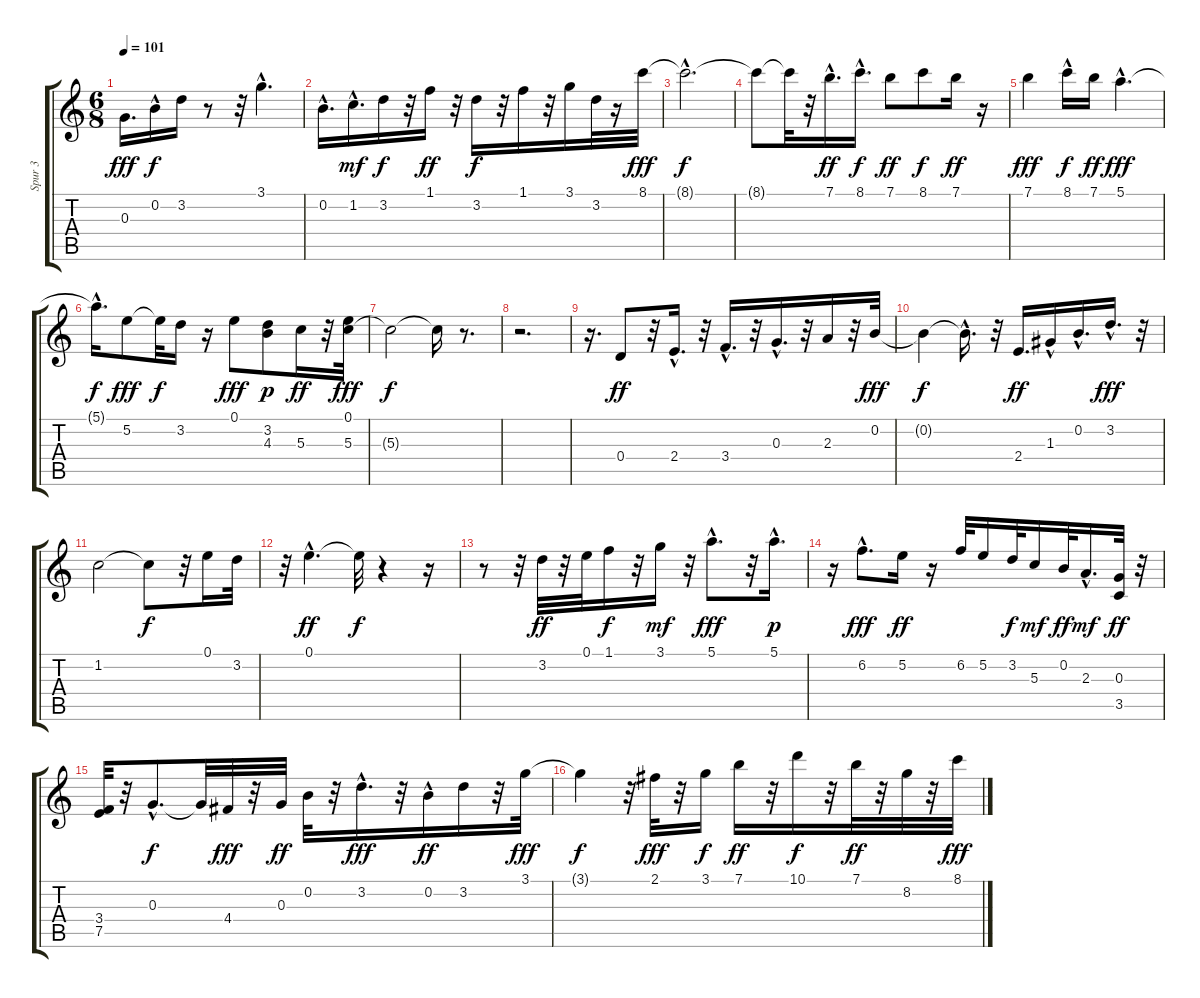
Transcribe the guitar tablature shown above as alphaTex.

\track ("Spur 3" "Spur 3") {instrument acousticguitarsteel}
\staff {score tabs}
\tuning (E4 B3 G3 D3 A2 E2) {hide}
\ts (6 8)
\tempo 101
\clef g2
\ks c
0.3.16{d dy fff} 0.2{hac}.16{dy f} 3.2.16 r.8 r.32 3.1{hac}.4{d} |
0.2{hac}.16{d} 1.2{hac}.16{d dy mf} 3.2.16{dy f} r.32 1.1.16{dy ff} r.32 3.2.16{dy f} r.32 1.1.16 r.32 3.1.16 3.2.32 r.16 8.1.32{dy fff} |
8.1{hac t}.2{d dy f} |
8.1{t}.8 8.1{t}.32 r.32 7.1{hac}.16{d dy ff} 8.1{hac}.16{d dy f} 7.1.8{dy ff} 8.1.8{dy f} 7.1.16{dy ff} r.16 |
7.1.4{dy fff} 8.1{hac}.16{dy f} 7.1.16{dy ff} 5.1{hac}.4{d dy fff} |
5.1{hac t}.16{d dy f} 5.2.8{dy fff} 5.2{t}.32{dy f} 3.2.16 r.16 0.1.8{dy fff} (3.2 4.3).8{dy p} 5.3.16{dy ff} r.32 (0.1 5.3).32{dy fff} |
5.3{t}.2{dy f} 5.3{t}.16 r.8{d} |
r.2{d} |
r.16{d} 0.4.8{dy ff} r.32 2.4{hac}.16{d} r.32 3.4{hac}.16{d} r.32 0.3{hac}.16{d} r.32 2.3.16 r.32 0.2.32{dy fff} |
0.2{t}.4{dy f} 0.2{hac t}.16{d} r.32 2.4.16{d dy ff} 1.3{hac}.16 0.2{hac}.16{d} 3.2{hac}.16{d dy fff} r.32 |
1.2.2 1.2{t}.8{dy f} r.32 0.1.16 3.2.32 |
r.32 0.1{hac}.4{d dy ff} 0.1{t}.32{dy f} r.4 r.16 |
r.8 r.32 3.2.32{dy ff} r.32 0.1.32 1.1.16{dy f} r.32 3.1.16{dy mf} r.32 5.1{hac}.8{d dy fff} r.32 5.1{hac}.16{d dy p} |
r.16 6.2{hac}.8{d dy fff} 5.2.16{dy ff} r.16 6.2.32 5.2.16 3.2.32{dy f} 5.3.16{dy mf} 0.2.32{dy ff} 2.3{hac}.16{d dy mf} (0.3 3.5).32{dy ff} r.32 |
(3.4 7.5).32 r.32 0.3{hac}.8{d dy f} 0.3{t}.32 4.4.32{dy fff} r.32 0.3.32{dy ff} 0.2.32 r.32 3.2{hac}.16{d dy fff} r.32 0.2{hac}.16{dy ff} 3.2.16 r.32 3.1.32{dy fff} |
3.1{t}.4{dy f} r.32 2.1.32{dy fff} r.32 3.1.16{dy f} 7.1.16{dy ff} r.32 10.1.16{dy f} r.32 7.1.32{dy ff} r.32 8.2.32 r.32 8.1.32{dy fff}
